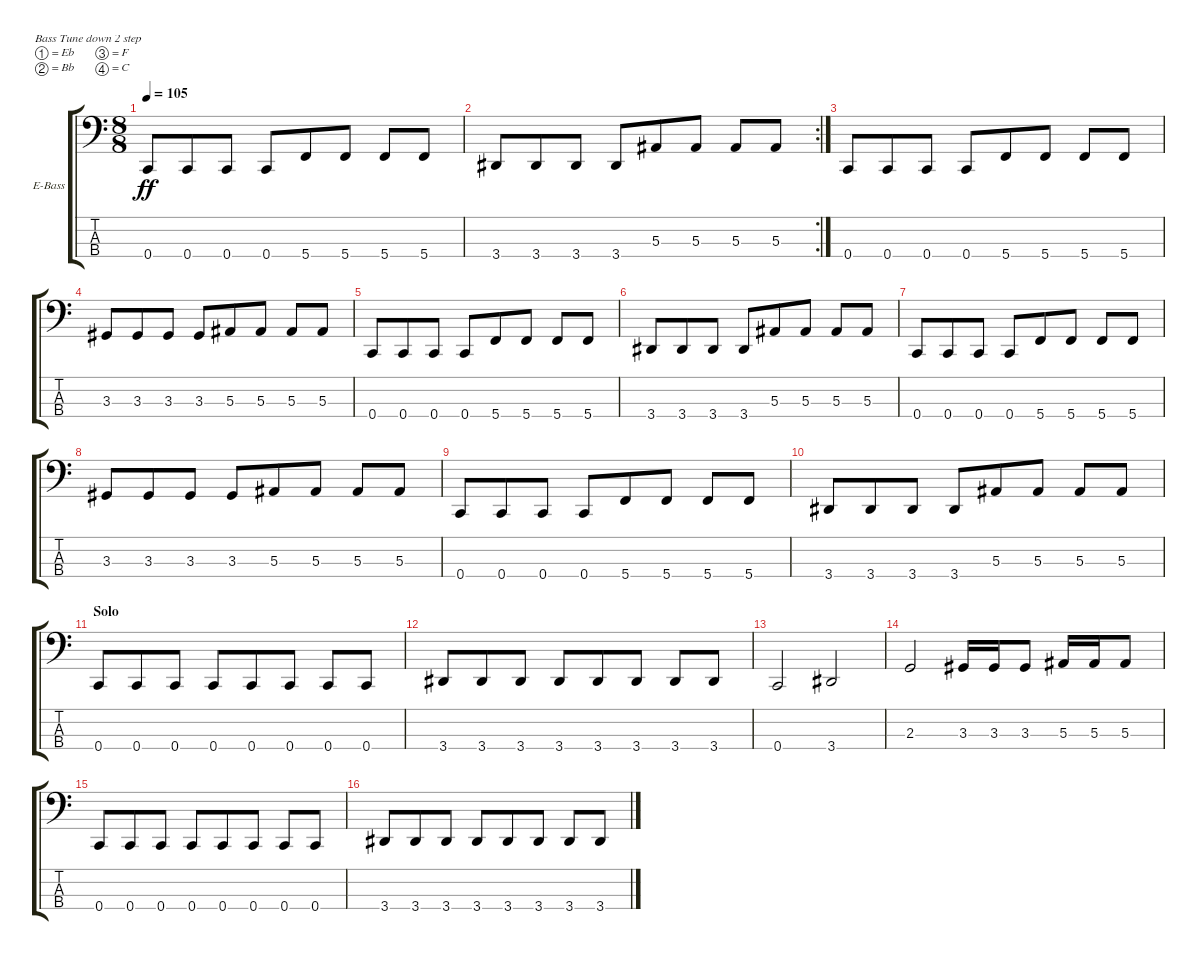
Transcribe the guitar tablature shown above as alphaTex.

\bracketExtendMode groupsimilarinstruments
\firstSystemTrackNameOrientation horizontal
\otherSystemsTrackNameOrientation horizontal
\track ("Bass" "E-Bass") {instrument electricbassfinger}
\staff {score tabs}
\tuning (Eb2 Bb1 F1 C1)
\ts (8 8)
\tempo 105
\clef f4
\ks c
0.4.8{dy ff} 0.4.8 0.4.8 0.4.8 5.4.8 5.4.8 5.4.8 5.4.8 |
\rc 2
3.4.8 3.4.8 3.4.8 3.4.8 5.3.8 5.3.8 5.3.8 5.3.8 |
0.4.8 0.4.8 0.4.8 0.4.8 5.4.8 5.4.8 5.4.8 5.4.8 |
3.3.8 3.3.8 3.3.8 3.3.8 5.3.8 5.3.8 5.3.8 5.3.8 |
0.4.8 0.4.8 0.4.8 0.4.8 5.4.8 5.4.8 5.4.8 5.4.8 |
3.4.8 3.4.8 3.4.8 3.4.8 5.3.8 5.3.8 5.3.8 5.3.8 |
0.4.8 0.4.8 0.4.8 0.4.8 5.4.8 5.4.8 5.4.8 5.4.8 |
3.3.8 3.3.8 3.3.8 3.3.8 5.3.8 5.3.8 5.3.8 5.3.8 |
0.4.8 0.4.8 0.4.8 0.4.8 5.4.8 5.4.8 5.4.8 5.4.8 |
3.4.8 3.4.8 3.4.8 3.4.8 5.3.8 5.3.8 5.3.8 5.3.8 |
\section ("" "Solo")
0.4.8 0.4.8 0.4.8 0.4.8 0.4.8 0.4.8 0.4.8 0.4.8 |
3.4.8 3.4.8 3.4.8 3.4.8 3.4.8 3.4.8 3.4.8 3.4.8 |
0.4.2 3.4.2 |
2.3.2 3.3.16 3.3.16 3.3.8 5.3.16 5.3.16 5.3.8 |
0.4.8 0.4.8 0.4.8 0.4.8 0.4.8 0.4.8 0.4.8 0.4.8 |
3.4.8 3.4.8 3.4.8 3.4.8 3.4.8 3.4.8 3.4.8 3.4.8
